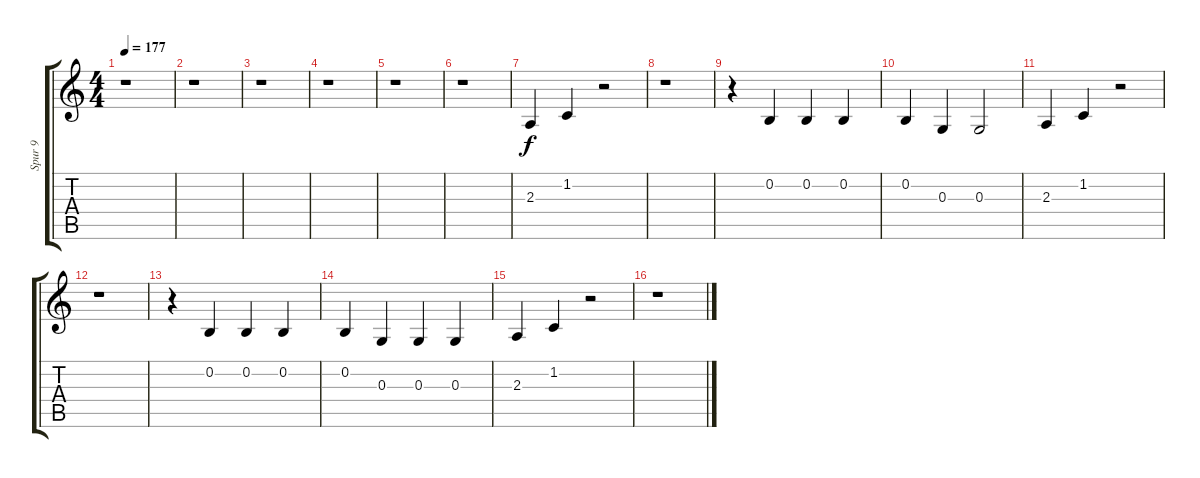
\track ("Spur 9" "Spur 9") {instrument honkytonkpiano}
\staff {score tabs}
\tuning (E4 B3 G3 D3 A2 E2) {hide}
\ts (4 4)
\tempo 177
\clef g2
\ks c
r.1{dy f} |
r.1 |
r.1 |
r.1 |
r.1 |
r.1 |
2.3.4 1.2.4 r.2 |
r.1 |
r.4 0.2.4 0.2.4 0.2.4 |
0.2.4 0.3.4 0.3.2 |
2.3.4 1.2.4 r.2 |
r.1 |
r.4 0.2.4 0.2.4 0.2.4 |
0.2.4 0.3.4 0.3.4 0.3.4 |
2.3.4 1.2.4 r.2 |
r.1
